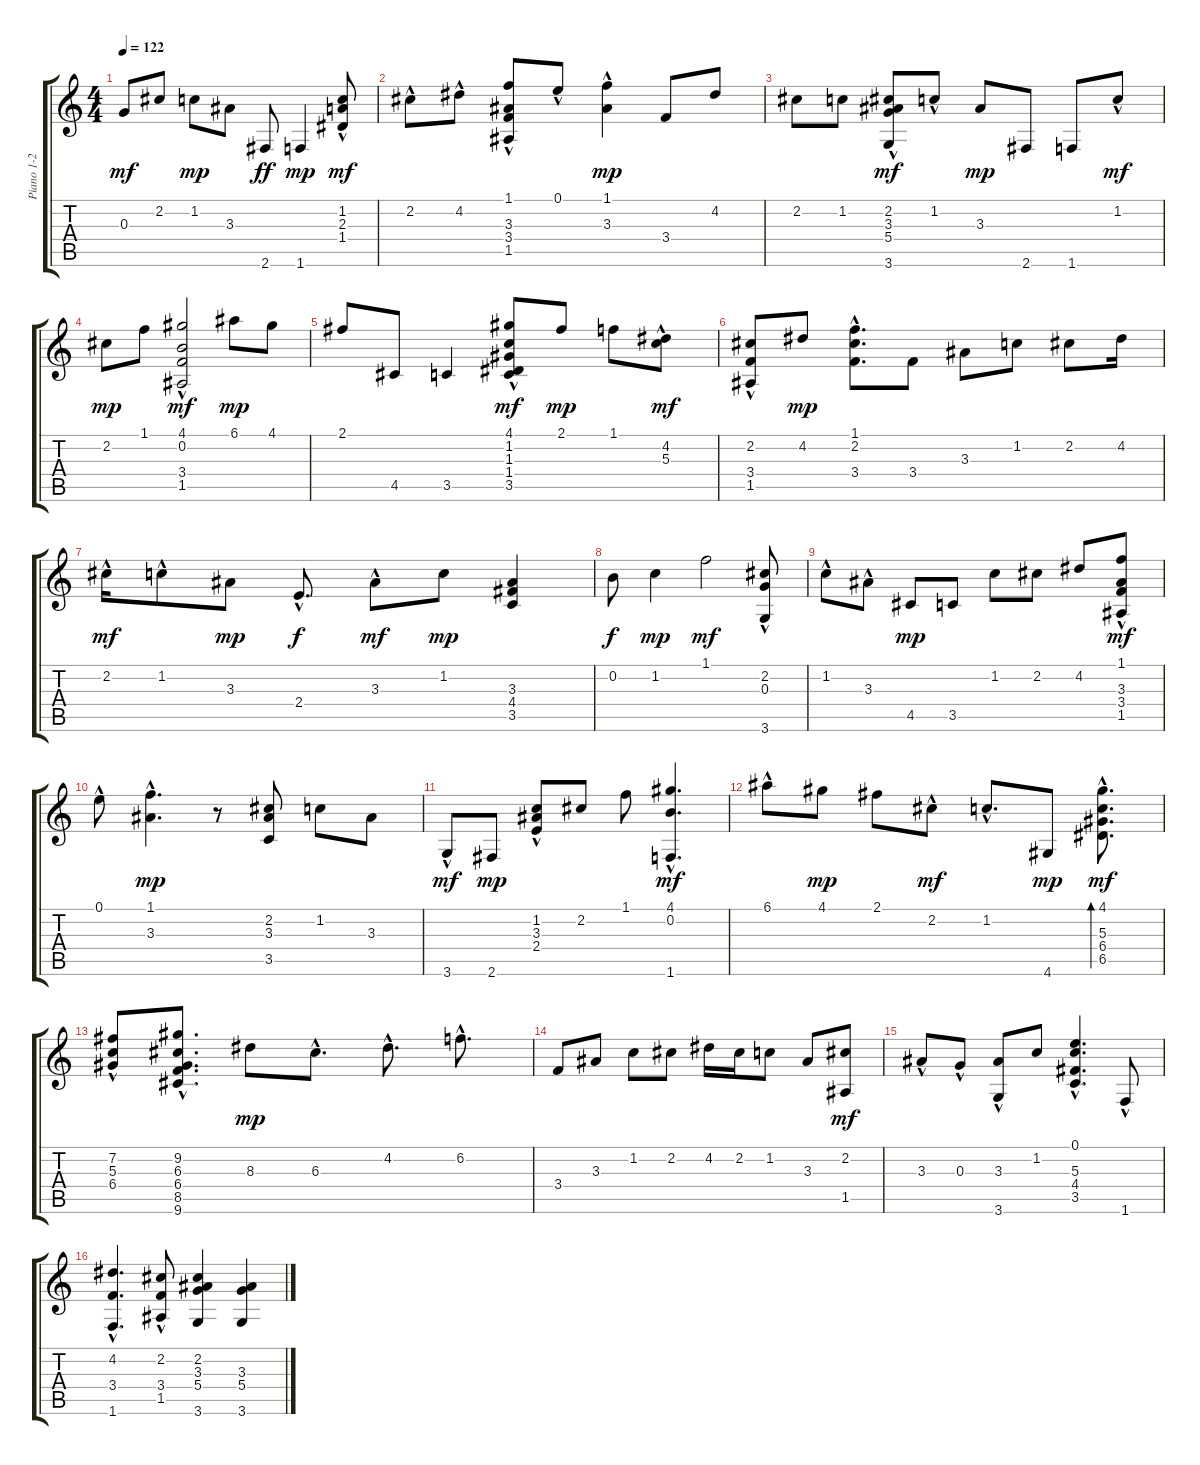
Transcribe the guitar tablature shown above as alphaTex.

\track ("Piano 1-2" "Piano 1-2") {instrument acousticguitarnylon}
\staff {score tabs}
\tuning (E4 B3 G3 D3 A2 E2) {hide}
\ts (4 4)
\tempo 122
\clef g2
\ks c
0.3.8{dy mf} 2.2.8 1.2.8{dy mp} 3.3.8 2.6.8{dy ff} 1.6.4{dy mp} (1.2{hac} 2.3{hac} 1.4{hac}).8{dy mf} |
2.2{hac}.8 4.2{hac}.8 (1.1{hac} 3.3{hac} 3.4{hac} 1.5{hac}).8 0.1{hac}.8 (1.1{hac} 3.3).4{dy mp} 3.4.8 4.2.8 |
2.2.8 1.2.8 (2.2{hac} 3.3{hac} 5.4{hac} 3.6{hac}).8{dy mf} 1.2{hac}.8 3.3.8{dy mp} 2.6.8 1.6.8 1.2{hac}.8{dy mf} |
2.2.8{dy mp} 1.1.8 (4.1 0.2{hac} 3.4{hac} 1.5).2{dy mf} 6.1.8{dy mp} 4.1.8 |
2.1.8 4.5.8 3.5.4 (4.1{hac} 1.2{hac} 1.3{hac} 1.4{hac} 3.5{hac}).8{dy mf} 2.1.8{dy mp} 1.1.8 (4.2{hac} 5.3{hac}).8{dy mf} |
(2.2 3.4 1.5{hac}).8 4.2.8{dy mp} (1.1 2.2 3.4{hac}).8{d} 3.4.8 3.3.8 1.2.8 2.2.8 4.2.16 |
2.2{hac}.16{dy mf} 1.2{hac}.8 3.3.8{dy mp} 2.4{hac}.8{d dy f} 3.3{hac}.8{dy mf} 1.2.8{dy mp} (3.3 4.4 3.5).4 |
0.2.8{dy f} 1.2.4{dy mp} 1.1.2{dy mf} (2.2{hac} 0.3{hac} 3.6{hac}).8 |
1.2{hac}.8 3.3{hac}.8 4.5.8{dy mp} 3.5.8 1.2.8 2.2.8 4.2.8 (1.1{hac} 3.3{hac} 3.4{hac} 1.5{hac}).8{dy mf} |
0.1{hac}.8 (1.1{hac} 3.3).4{d dy mp} r.8 (2.2 3.3 3.5).8 1.2.8 3.3.8 |
3.6{hac}.8{dy mf} 2.6.8{dy mp} (1.2{hac} 3.3{hac} 2.4).8 2.2.8 1.1.8 (4.1{hac} 0.2{hac} 1.6{hac}).4{d dy mf} |
6.1{hac}.8 4.1.8{dy mp} 2.1.8 2.2{hac}.8{dy mf} 1.2{hac}.8{d} 4.6.8{dy mp} (4.1{hac} 5.3{hac} 6.4{hac} 6.5{hac}).8{d bd 120 dy mf} |
(7.2{hac} 5.3{hac} 6.4).8 (9.2{hac} 6.3{hac} 6.4{hac} 8.5{hac} 9.6{hac}).8{d} 8.3.8{dy mp} 6.3{hac}.8{d} 4.2{hac}.8{d} 6.2{hac}.8{d} |
3.4.8 3.3.8 1.2.8 2.2.8 4.2.16 2.2.16 1.2.8 3.3.8 (2.2 1.5).8{dy mf} |
3.3{hac}.8 0.3{hac}.8 (3.3{hac} 3.6{hac}).8 1.2.8 (0.1{hac} 5.3{hac} 4.4{hac} 3.5{hac}).4{d} 1.6{hac}.8 |
(4.2{hac} 3.4{hac} 1.6{hac}).4{d} (2.2 3.4{hac} 1.5{hac}).8 (2.2 3.3 5.4 3.6).4 (3.3 5.4 3.6).4
